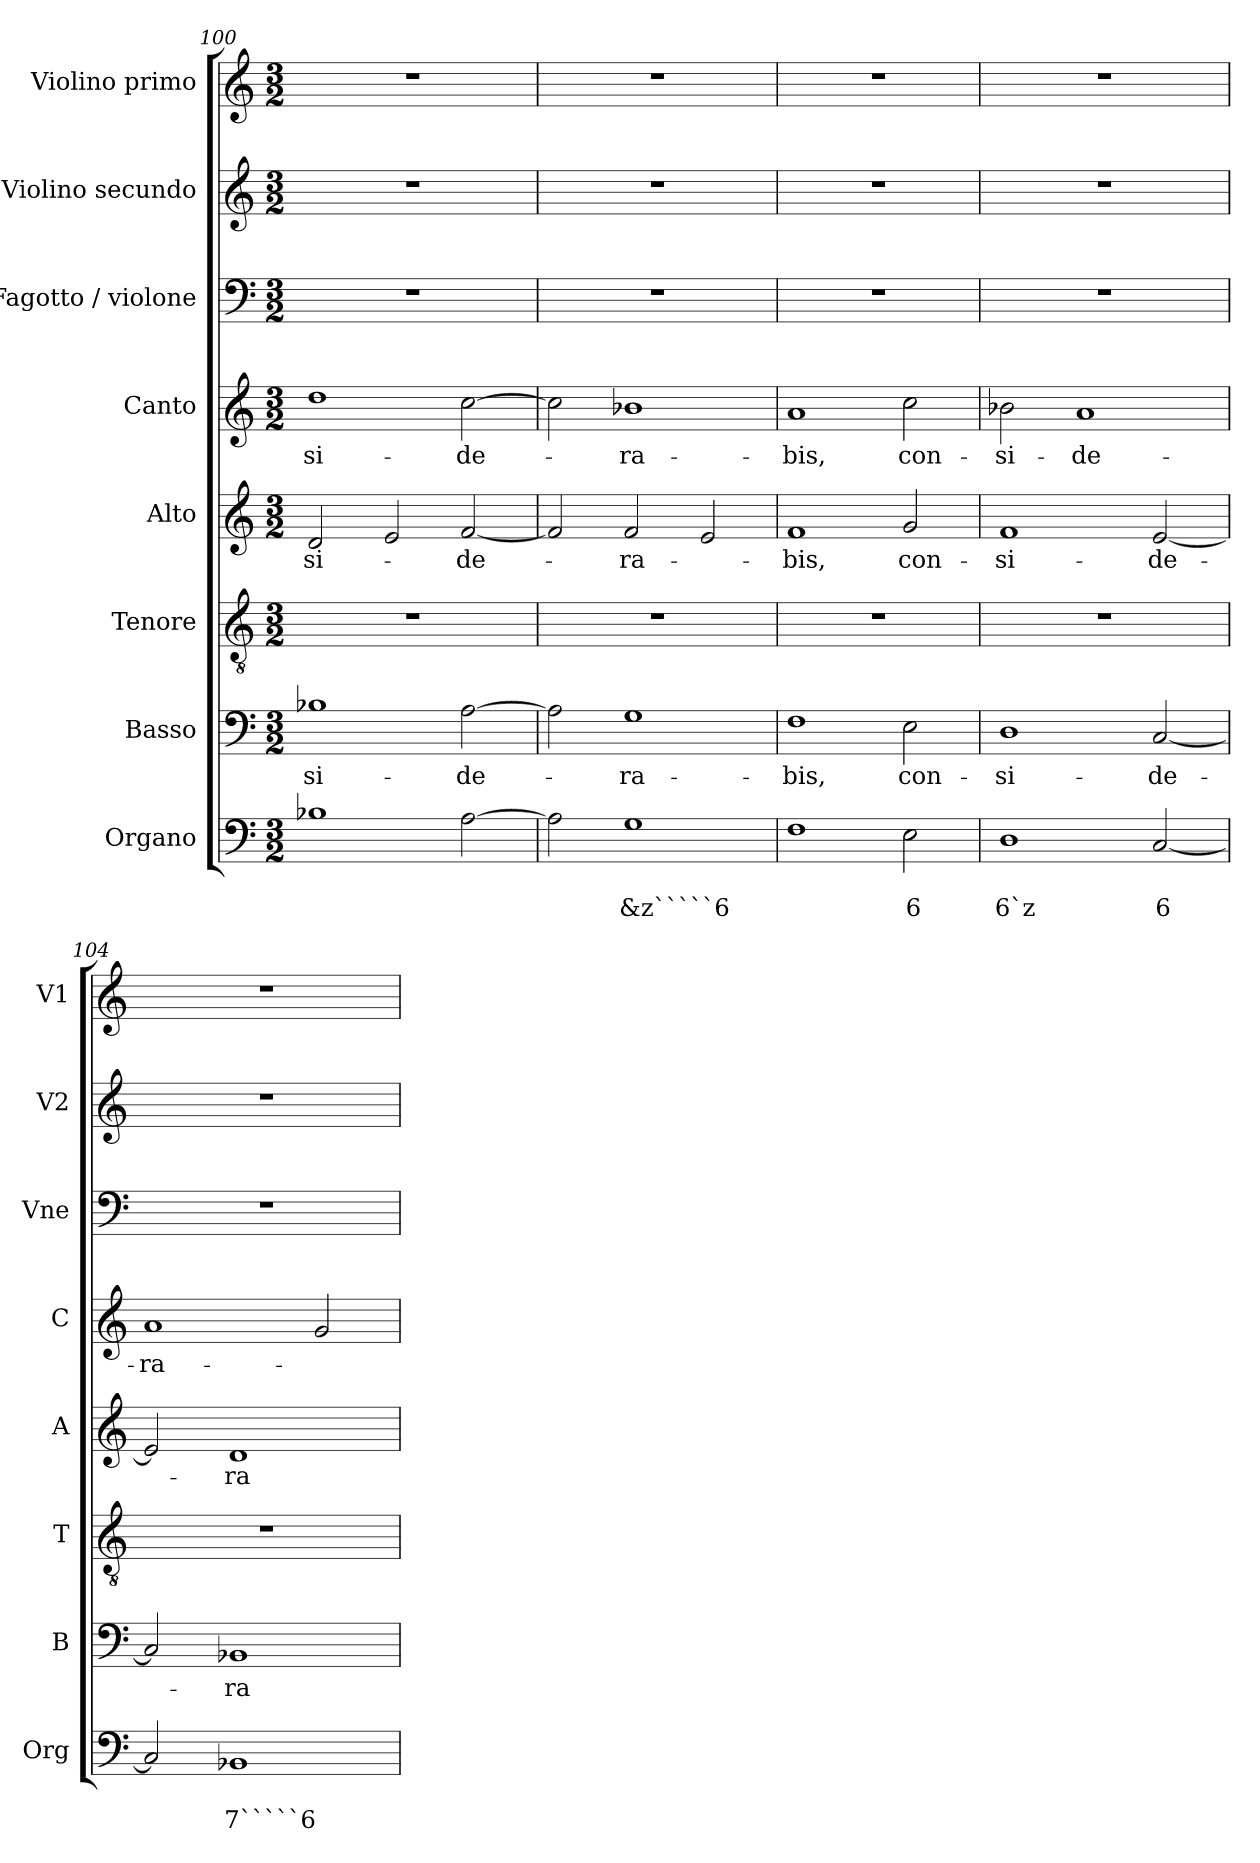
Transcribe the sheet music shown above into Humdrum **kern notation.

**kern	**text	**text	**kern	**text	**kern	**kern	**text	**kern	**text	**kern	**kern	**kern
*part8	*part8	*part8	*part7	*part7	*part6	*part5	*part5	*part4	*part4	*part3	*part2	*part1
*staff8	*staff8	*staff8	*staff7	*staff7	*staff6	*staff5	*staff5	*staff4	*staff4	*staff3	*staff2	*staff1
*I"Organo	*	*	*I"Basso	*	*I"Tenore	*I"Alto	*	*I"Canto	*	*I"Fagotto / violone	*I"Violino secundo	*I"Violino primo
*I'Org	*	*	*I'B	*	*I'T	*I'A	*	*I'C	*	*I'Vne	*I'V2	*I'V1
*clefF4	*	*	*clefF4	*	*clefGv2	*clefG2	*	*clefG2	*	*clefF4	*clefG2	*clefG2
*k[]	*	*	*k[]	*	*k[]	*k[]	*	*k[]	*	*k[]	*k[]	*k[]
*C:	*	*	*C:	*	*C:	*C:	*	*C:	*	*C:	*C:	*C:
*M3/2	*	*	*M3/2	*	*M3/2	*M3/2	*	*M3/2	*	*M3/2	*M3/2	*M3/2
=100	=100	=100	=100	=100	=100	=100	=100	=100	=100	=100	=100	=100
!	!	!	!	!LO:LY:b	!	!	!LO:LY:b	!	!LO:LY:b	!	!	!
1B-X	.	.	1B-X	-si-	1.r	2d/	-si-	1dd	-si-	1.r	1.r	1.r
.	.	.	.	.	.	2e/	.	.	.	.	.	.
!	!	!	!	!LO:LY:b	!	!	!LO:LY:b	!	!LO:LY:b	!	!	!
[2A\	.	.	[2A\	-de-	.	[2f/	-de-	[2cc\	-de-	.	.	.
=101	=101	=101	=101	=101	=101	=101	=101	=101	=101	=101	=101	=101
2A\]	.	.	2A\]	.	1.r	2f/]	.	2cc\]	.	1.r	1.r	1.r
!	!	!LO:LY:b	!	!LO:LY:b	!	!	!LO:LY:b	!	!LO:LY:b	!	!	!
1G	.	&z`````6	1G	-ra-	.	2f/	-ra-	1b-X	-ra-	.	.	.
.	.	.	.	.	.	2e/	.	.	.	.	.	.
=102	=102	=102	=102	=102	=102	=102	=102	=102	=102	=102	=102	=102
!	!	!	!	!LO:LY:b	!	!	!LO:LY:b	!	!LO:LY:b	!	!	!
1F	.	.	1F	-bis,	1.r	1f	-bis,	1a	-bis,	1.r	1.r	1.r
!	!	!LO:LY:b	!	!LO:LY:b	!	!	!LO:LY:b	!	!LO:LY:b	!	!	!
2E\	.	6	2E\	con-	.	2g/	con-	2cc\	con-	.	.	.
!!LO:PB:g=z
=103	=103	=103	=103	=103	=103	=103	=103	=103	=103	=103	=103	=103
!	!	!LO:LY:b	!	!LO:LY:b	!	!	!LO:LY:b	!	!LO:LY:b	!	!	!
1D	.	6`z	1D	-si-	1.r	1f	-si-	2b-X\	-si-	1.r	1.r	1.r
!	!	!	!	!	!	!	!	!	!LO:LY:b	!	!	!
.	.	.	.	.	.	.	.	1a	-de-	.	.	.
!	!	!LO:LY:b	!	!LO:LY:b	!	!	!LO:LY:b	!	!	!	!	!
[2C/	.	6	[2C/	-de-	.	[2e/	-de-	.	.	.	.	.
=104	=104	=104	=104	=104	=104	=104	=104	=104	=104	=104	=104	=104
!	!	!	!	!	!	!	!	!	!LO:LY:b	!	!	!
2C/]	.	.	2C/]	.	1.r	2e/]	.	1a	-ra-	1.r	1.r	1.r
!	!	!LO:LY:b	!	!LO:LY:b	!	!	!LO:LY:b	!	!	!	!	!
1BB-X	.	7`````6	1BB-X	-ra-	.	1d	-ra-	.	.	.	.	.
.	.	.	.	.	.	.	.	2g/	.	.	.	.
=	=	=	=	=	=	=	=	=	=	=	=	=
*-	*-	*-	*-	*-	*-	*-	*-	*-	*-	*-	*-	*-
